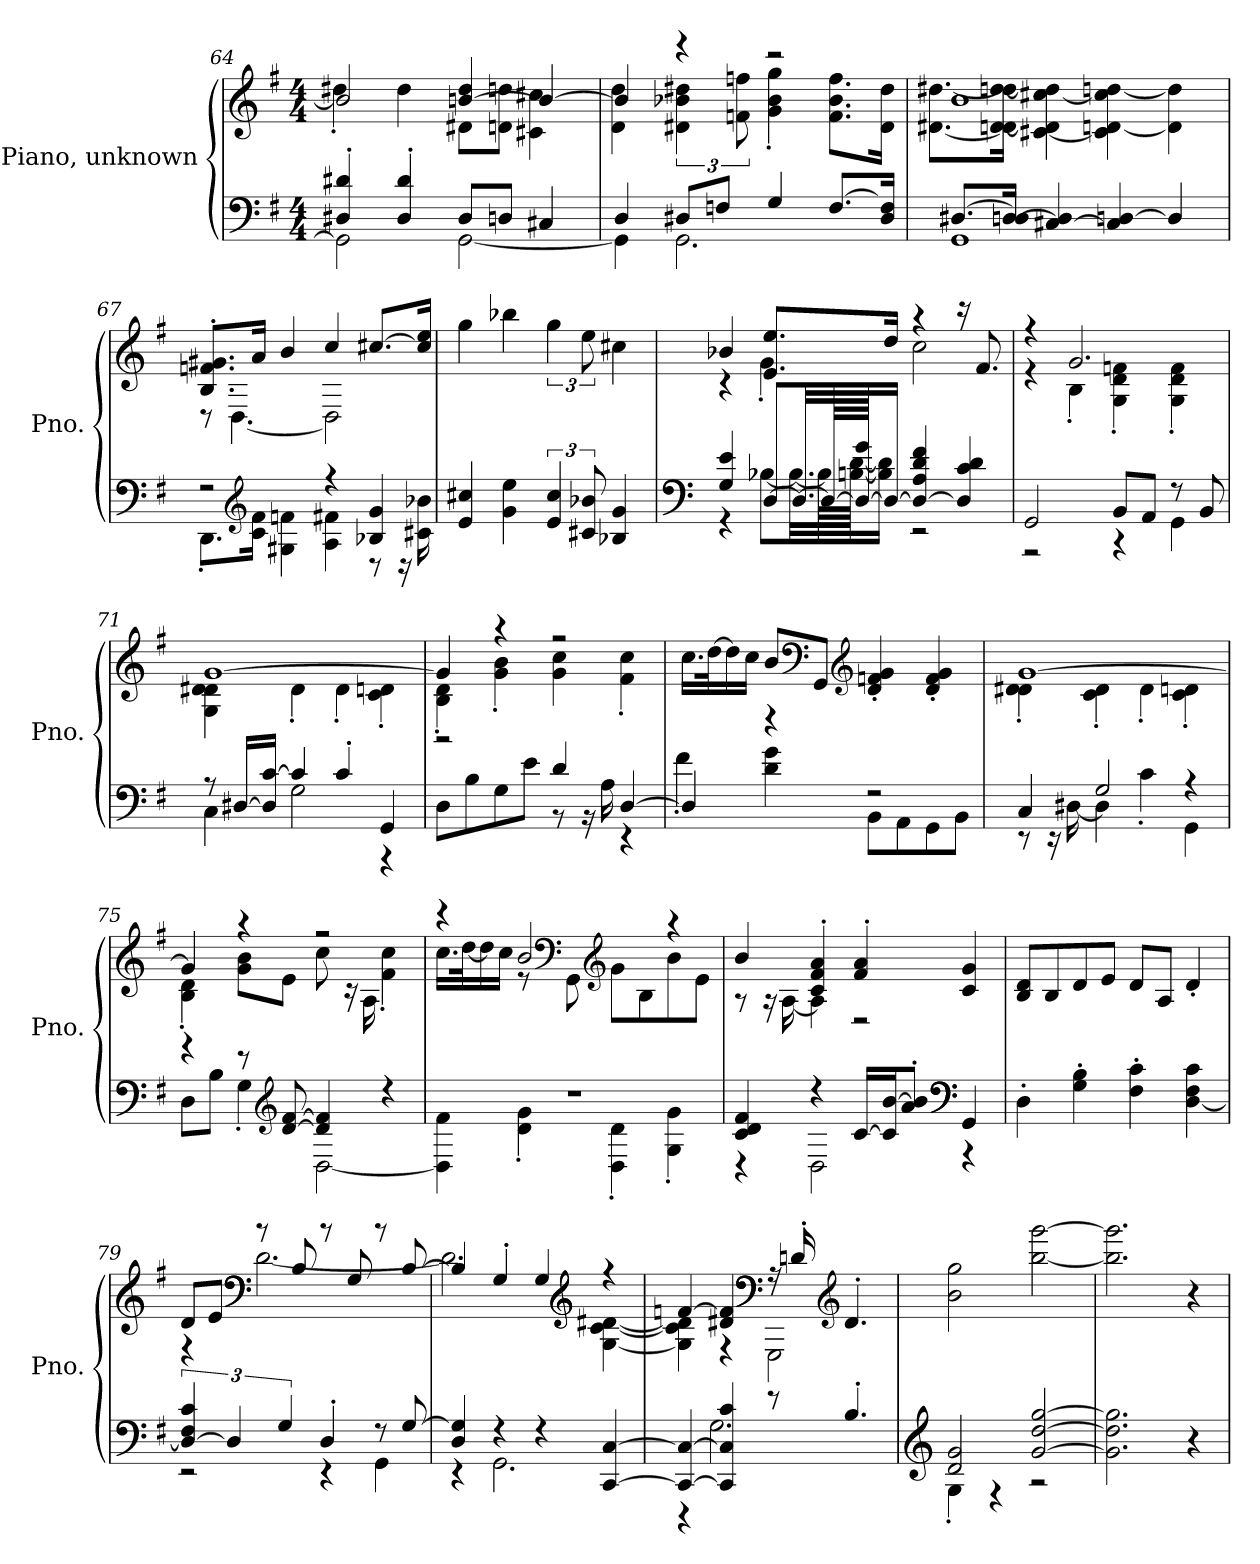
**kern	**kern
*part1	*part1
*staff2	*staff1
*I"Piano, unknown	*
*I'Pno.	*
*clefF4	*clefG2
*k[f#]	*k[f#]
*M4/4	*M4/4
=64	=64
*^	*^
4D#X/' 4d#X/'	2GG\]	2b-/]	4dd#X'\
4D#/' 4d#/'	.	.	4dd#\
8D#/L	[2GG\	[4bn/ 4dd#/	8d#X\L
8Dn/J	.	.	8dn\ 8ddn\J
4C#X/	.	4b/_	4c#X\ 4cc#X\
=65	=65	=65	=65
4D/	4GG\]	4b/]	4d\ 4dd\
8D#X/L	2.GG\	4r	6d#X\ 6b-X\ 6dd#X\
8Fn/J	.	.	.
.	.	.	12fn\ 12ffn\
4G/	.	2r	4g\' 4b-\' 4gg\'
[8.F/L	.	.	8.f\ 8.b-\ 8.ff\L
16D#/ 16F/]Jk	.	.	16d#\ 16dd#\Jk
!!LO:PB:g=z	!!
=66	=66	=66	=66
[8.D#X/L	1GG	1b	[8.d#X\ [8.dd#X\L
[16Dn/ 16D#/]Jk	.	.	[16dn\ 16d#\] [16ddn\ 16dd#\]Jk
[4C#X/ 4D/]	.	.	[4c#X\ 4d\] [4cc#X\ 4dd\]
4C#/] [4Dn/	.	.	4c#\] [4dn\ 4cc#\] [4ddn\
4D/]	.	.	4d\] 4dd\]
=67	=67	=67	=67
2r	8.DD'\L	8.B/' 8.fn/' 8.g#X/'L	8r
.	.	.	[4.D\
*clefG2	*	*	*
.	16c\ 16f#\Jk	16a/Jk	.
.	4G#X\ 4fn\	4b/	.
4r	4A\ 4f#X\	4cc/	2D\]
4B-X/ 4g/	8r	[8.cc#X/L	.
.	16r	.	.
.	16c#X\ 16b-X\	16cc#/] 16ee/Jk	.
*v	*v	*	*
*	*v	*v
=68	=68
4e/ 4cc#X/	4gg\
4g\ 4ee\	4bb-X\
6e/ 6cc#/	6gg\
12c#X/ 12b-X/	12ee\
4B-X/ 4g/	4cc#X\
!!LO:LB:g=z
=69	=69
*clefF4	*
*^	*^
4G/ 4e/	4r	4b-X/	4r
[8D/L	[8B-X\L	8.e/ 8.ee/L	4g'\
32.D/LL_	32.B-\LL_	.	.
128D/LL_	128B-\LL]	.	.
128D/_ 128g/JJJ	[128Bn\ [128d\JJJ	.	.
16D/JJ_	16B\] 16d\]JJ	16dd/Jk	.
4D/_ 4A/ 4d/ 4f#/	2r	4r	2cc\
4D/] 4c/ 4d/	.	16r	.
.	.	8.f#/	.
=70	=70	=70	=70
2GG/	2r	4r	4r
.	.	2.g/	4B'\
8BB/L	4r	.	4G\' 4d\' 4fn\'
8AA/J	.	.	.
8r	4GG\	.	4G\' 4d\' 4f\'
8BB/	.	.	.
=71	=71	=71	=71
8r	4C\	[1g	4G\ 4d\ 4d#X\
[16D#X/LL	.	.	.
16D#/] [16c/JJ	.	.	.
4c/]	2G\	.	4d#'\
4c'/	.	.	4d#'\
4GG/	4r	.	4c\' 4dn\'
!!LO:LB:g=z	!!
=72	=72	=72	=72
2r	8D\L	4g/]	4B\' 4d\'
.	8B\	.	.
.	8G\	4r	4g\' 4b\'
.	8e\J	.	.
4d/	8r	2r	4g\ 4cc\
.	16r	.	.
.	16A\	.	.
[4D/	4r	.	4f#\' 4cc\'
*	*	*v	*v
=73	=73	=73
4D/]	4f#'\	16.cc\LL
.	.	[32dd\K
.	.	16dd\]
.	.	16cc\JJ
4r	4d\ 4g\	8b/L
*	*	*clefF4
.	.	8GG/J
*	*	*clefG2
2r	8BB\L	4d/' 4fn/' 4g/'
.	8AA\	.
.	8GG\	4d/' 4f/' 4g/'
.	8BB\J	.
=74	=74	=74
*	*	*^
4C/	8r	[1g	4d\' 4d#X\'
.	16r	.	.
.	[16D#X\	.	.
2G/	4D#\]	.	4c\' 4d#\'
.	4c'\	.	4d#'\
4r	4GG\	.	4c\' 4dn\'
!!LO:LB:g=z	!!
=75	=75	=75	=75
4r	8D\L	4g/]	4B\' 4d\'
.	8B\J	.	.
8r	4G'\	4r	8g\ 8b\L
*clefG2	*	*	*
[8d/ [8f#/	.	.	8e\J
4d/] 4f#/]	[2D\	2r	8cc\
.	.	.	16r
.	.	.	16A\
4r	.	.	4f#\' 4cc\'
=76	=76	=76	=76
1r	4D\] 4f#\	4r	16.cc\LL
.	.	.	[32dd\K
.	.	.	16dd\]
.	.	.	16cc\JJ
.	4d\' 4g\'	2b/	8r
*	*	*clefF4	*
.	.	.	8GG\
*	*	*clefG2	*
.	4D\' 4d\'	.	8g\L
.	.	.	8B\
.	4G\' 4g\'	4r	8b\
.	.	.	8e\J
=77	=77	=77	=77
4c/ 4d/ 4f#/	4r	4b/	8r
.	.	.	16r
.	.	.	[16A\
4r	2D\	4c/' 4f#/' 4a/'	4A\]
[16c/LL	.	4f#/' 4a/'	2r
16c/] [16b/J	.	.	.
8a/' 8b/]'J	.	.	.
*clefF4	*	*	*
4GG/	4r	4c/ 4g/	.
*v	*v	*	*
*	*v	*v
!!LO:LB:g=z
=78	=78
4D'\	8B/ 8d/L
.	8B/
4G\' 4B\'	8d/
.	8e/J
4F#\' 4c\'	8d/L
.	8A/J
[4D\ 4F#\ 4c\	4d'/
=79	=79
*^	*^
6D/_ 6F#/ 6c/	2r	8d/L	4r
.	.	8e/J	.
6D/]	.	.	.
*	*	*clefF4	*
.	.	8r	[2.d\
6G/	.	.	.
.	.	8B/	.
4D'/	4r	8r	.
.	.	8G/	.
8r	4GG\	8r	.
[8G/	.	[8B/	.
=80	=80	=80	=80
4D/ 4G/]	4r	4B/]	2.d\]
4r	2.GG\	4G'/	.
4r	.	4G/	.
*	*	*clefG2	*
[4CC/ [4C/	.	4r	[4G\ [4c\ [4d#X\
=81	=81	=81	=81
4CC/_ 4C/_	4r	[4fn/	4G\] 4c\] 4d#\]
4CC/] 4C/] 4c/	2.G\	4d#X/ 4f/]	4r
*	*	*clefF4	*
8r	.	16r	2GGG\
.	.	16dn'/	.
*	*	*clefG2	*
4.B'/	.	4.d'/	.
*	*	*v	*v
!!LO:LB:g=z
=82	=82	=82
*clefG2	*	*
2d/ 2g/	4G'\	2b\ 2gg\
.	4r	.
[2g/ [2dd/ [2gg/	2r	[2bb\ [2ggg\
*v	*v	*
=83	=83
2.g\] 2.dd\] 2.gg\]	2.bb\] 2.ggg\]
4r	4r
=	=
*-	*-
